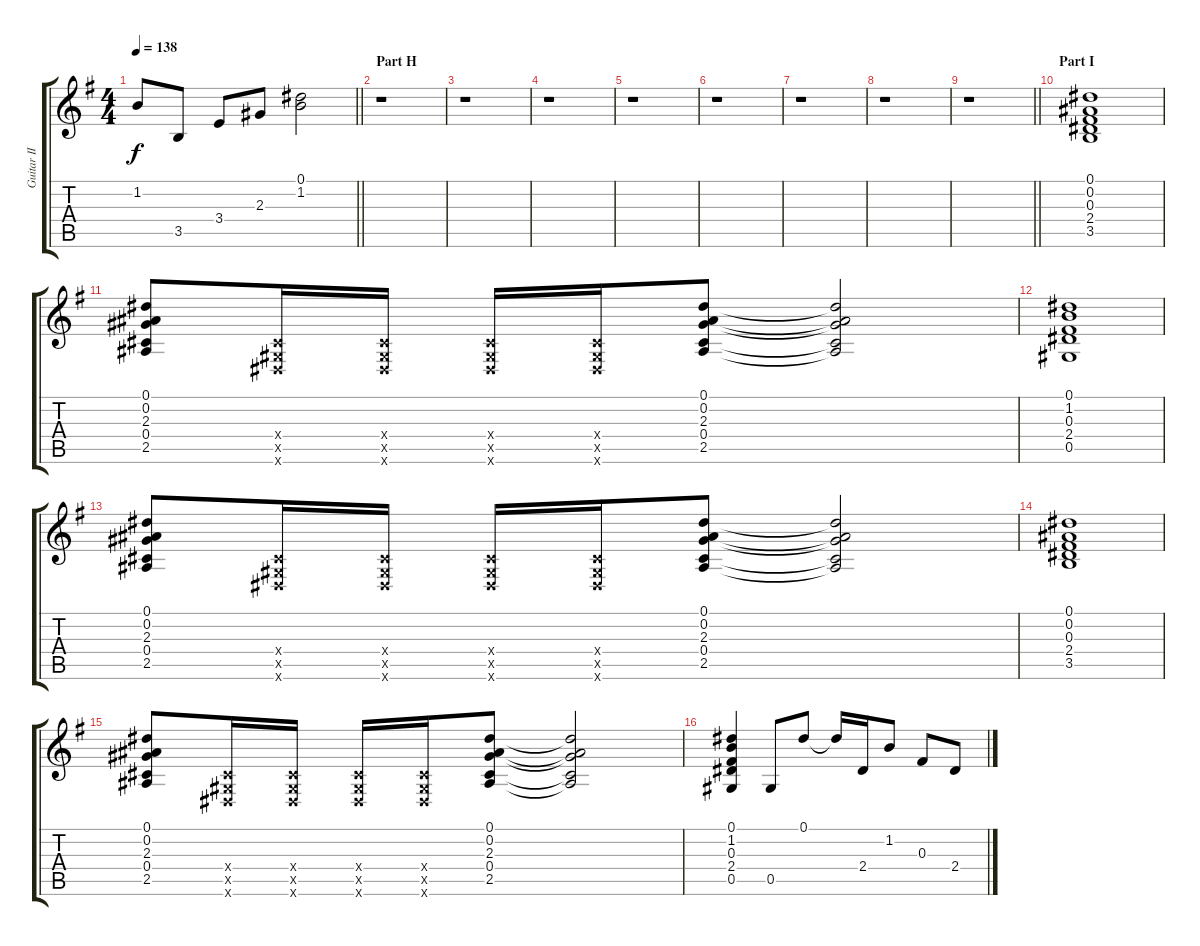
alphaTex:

\track ("Guitar II (Sugizo)" "Guitar II ") {instrument distortionguitar}
\staff {score tabs}
\tuning (Eb4 Bb3 Gb3 Db3 Ab2 Eb2) {hide}
\ts (4 4)
\tempo 138
\clef g2
\barLineRight lightlight
\ks g
1.2.8{dy f} 3.5.8 3.4.8 2.3.8 (0.1 1.2).2 |
\section ("" "Part H")
r.1 |
r.1 |
r.1 |
r.1 |
r.1 |
r.1 |
r.1 |
\barLineRight lightlight
r.1 |
\section ("" "Part I")
(0.1 0.2 0.3 2.4 3.5).1 |
(0.1 0.2 2.3 0.4 2.5).8 (0.4{x} 0.5{x} 0.6{x}).16 (0.4{x} 0.5{x} 0.6{x}).16 (0.4{x} 0.5{x} 0.6{x}).16 (0.4{x} 0.5{x} 0.6{x}).16 (0.1 0.2 2.3 0.4 2.5).8 (0.1{t} 0.2{t} 2.3{t} 0.4{t} 2.5{t}).2 |
(0.1 1.2 0.3 2.4 0.5).1 |
(0.1 0.2 2.3 0.4 2.5).8 (0.4{x} 0.5{x} 0.6{x}).16 (0.4{x} 0.5{x} 0.6{x}).16 (0.4{x} 0.5{x} 0.6{x}).16 (0.4{x} 0.5{x} 0.6{x}).16 (0.1 0.2 2.3 0.4 2.5).8 (0.1{t} 0.2{t} 2.3{t} 0.4{t} 2.5{t}).2 |
(0.1 0.2 0.3 2.4 3.5).1 |
(0.1 0.2 2.3 0.4 2.5).8 (0.4{x} 0.5{x} 0.6{x}).16 (0.4{x} 0.5{x} 0.6{x}).16 (0.4{x} 0.5{x} 0.6{x}).16 (0.4{x} 0.5{x} 0.6{x}).16 (0.1 0.2 2.3 0.4 2.5).8 (0.1{t} 0.2{t} 2.3{t} 0.4{t} 2.5{t}).2 |
(0.1 1.2 0.3 2.4 0.5).4 0.5.8 0.1.8 0.1{t}.16 2.4.16 1.2.8 0.3.8 2.4.8
